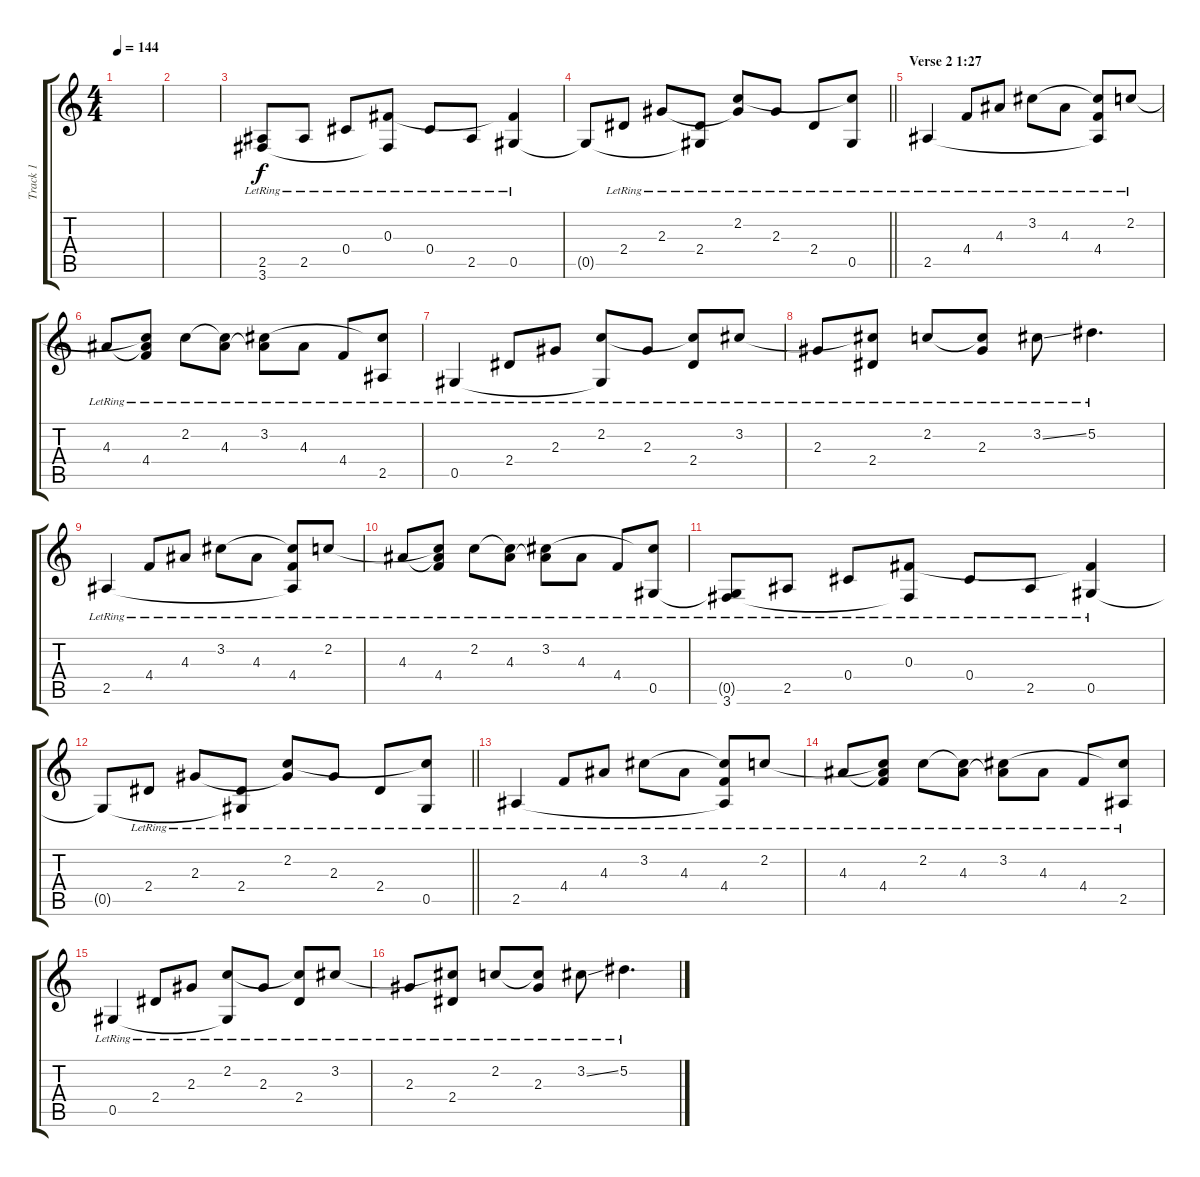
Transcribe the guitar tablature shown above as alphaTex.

\track ("Track 1" "Track 1") {instrument acousticguitarsteel}
\staff {score tabs}
\tuning (Eb4 Bb3 Gb3 Db3 Ab2 Eb2) {hide}
\ts (4 4)
\tempo 144
\clef g2
\ks c
|
|
(2.5 3.6{lr}).8 2.5{lr}.8 0.4{lr}.8 (0.3{lr} 3.6{t}).8 0.4{lr}.8 2.5{lr}.8 (0.3{t} 0.5{lr}).4 |
\barLineRight lightlight
0.5{t}.8 2.4{lr}.8 2.3{lr}.8 (2.4{lr} 0.5{t}).8 (2.2{lr} 2.3{t}).8 2.3{lr}.8 2.4{lr}.8 (2.2{t} 0.5{lr}).8 |
\section ("" "Verse 2 1:27")
2.5{lr}.4 4.4{lr}.8 4.3{lr}.8 3.2{lr}.8 4.3{lr}.8 (3.2{t} 4.4{lr} 2.5{t}).8 2.2{lr}.8 |
4.3{lr}.8 (2.2{t} 4.3{t} 4.4{lr}).8 2.2{lr}.8 (2.2{t} 4.3{lr}).8 (3.2{lr} 4.3{t}).8 4.3{lr}.8 4.4{lr}.8 (3.2{t} 2.5{lr}).8 |
0.5{lr}.4 2.4{lr}.8 2.3{lr}.8 (2.2{lr} 0.5{t}).8 2.3{lr}.8 (2.2{t} 2.4{lr}).8 3.2{lr}.8 |
2.3{lr}.8 (3.2{t} 2.4{lr}).8 2.2{lr}.8 (2.2{t} 2.3{lr}).8 3.2{ss lr}.8 5.2{lr}.4{d} |
2.5{lr}.4 4.4{lr}.8 4.3{lr}.8 3.2{lr}.8 4.3{lr}.8 (3.2{t} 4.4{lr} 2.5{t}).8 2.2{lr}.8 |
4.3{lr}.8 (2.2{t} 4.3{t} 4.4{lr}).8 2.2{lr}.8 (2.2{t} 4.3{lr}).8 (3.2{lr} 4.3{t}).8 4.3{lr}.8 4.4{lr}.8 (3.2{t} 0.5{lr}).8 |
(0.5{t} 3.6{lr}).8 2.5{lr}.8 0.4{lr}.8 (0.3{lr} 3.6{t}).8 0.4{lr}.8 2.5{lr}.8 (0.3{t} 0.5{lr}).4 |
\barLineRight lightlight
0.5{t}.8 2.4{lr}.8 2.3{lr}.8 (2.4{lr} 0.5{t}).8 (2.2{lr} 2.3{t}).8 2.3{lr}.8 2.4{lr}.8 (2.2{t} 0.5{lr}).8 |
2.5{lr}.4 4.4{lr}.8 4.3{lr}.8 3.2{lr}.8 4.3{lr}.8 (3.2{t} 4.4{lr} 2.5{t}).8 2.2{lr}.8 |
4.3{lr}.8 (2.2{t} 4.3{t} 4.4{lr}).8 2.2{lr}.8 (2.2{t} 4.3{lr}).8 (3.2{lr} 4.3{t}).8 4.3{lr}.8 4.4{lr}.8 (3.2{t} 2.5{lr}).8 |
0.5{lr}.4 2.4{lr}.8 2.3{lr}.8 (2.2{lr} 0.5{t}).8 2.3{lr}.8 (2.2{t} 2.4{lr}).8 3.2{lr}.8 |
2.3{lr}.8 (3.2{t} 2.4{lr}).8 2.2{lr}.8 (2.2{t} 2.3{lr}).8 3.2{ss lr}.8 5.2{lr}.4{d}
